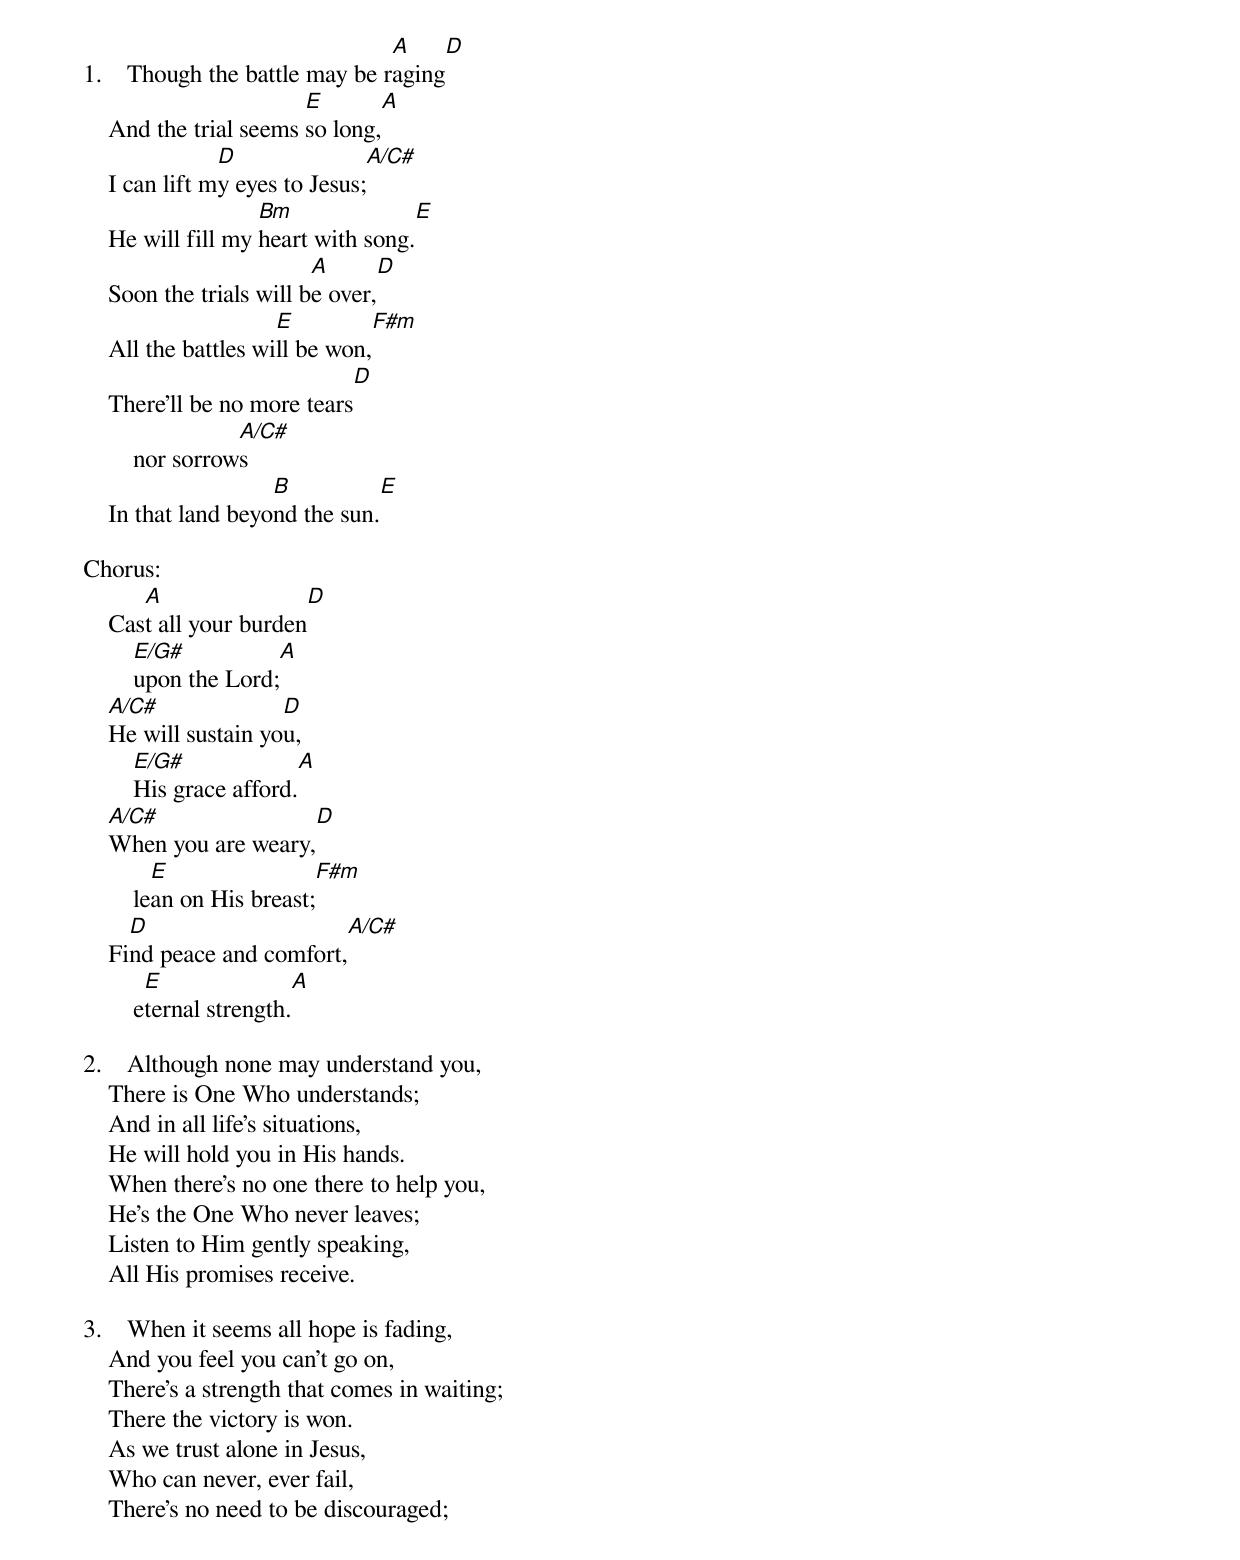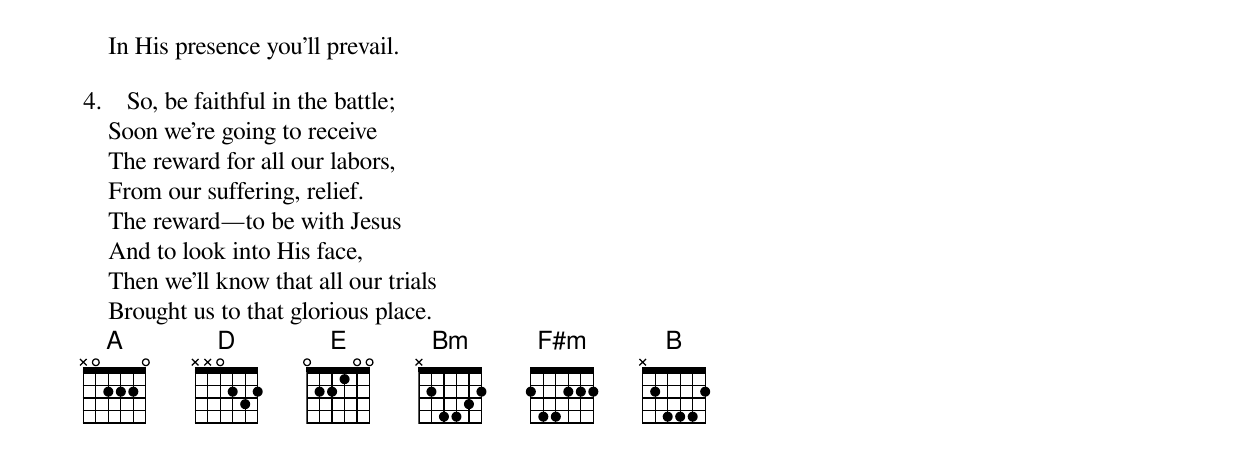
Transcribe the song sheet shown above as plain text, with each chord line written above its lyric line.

                                A                        D
1.    Though the battle may be raging
                        E                         A
    And the trial seems so long,
                D                          A/C#
    I can lift my eyes to Jesus;
                    Bm                                 E
    He will fill my heart with song.
                          A                     D
    Soon the trials will be over,
                      E                         F#m
    All the battles will be won,
                             D
    There’ll be no more tears
                  A/C#
        nor sorrows
                     B                               E
    In that land beyond the sun.

Chorus:
       A                        D
    Cast all your burden
        E/G#              A
        upon the Lord;
    A/C#              D
    He will sustain you,
        E/G#                  A
        His grace afford.
    A/C#                         D
    When you are weary,
          E                    F#m
        lean on His breast;
      D                            A/C#
    Find peace and comfort,
         E                A
        eternal strength.

2.    Although none may understand you,
    There is One Who understands;
    And in all life’s situations,
    He will hold you in His hands.
    When there’s no one there to help you,
    He’s the One Who never leaves;
    Listen to Him gently speaking,
    All His promises receive.

3.    When it seems all hope is fading,
    And you feel you can’t go on,
    There’s a strength that comes in waiting;
    There the victory is won.
    As we trust alone in Jesus,
    Who can never, ever fail,
    There’s no need to be discouraged;
    In His presence you’ll prevail.

4.    So, be faithful in the battle;
    Soon we’re going to receive
    The reward for all our labors,
    From our suffering, relief.
    The reward—to be with Jesus
    And to look into His face,
    Then we’ll know that all our trials
    Brought us to that glorious place.
